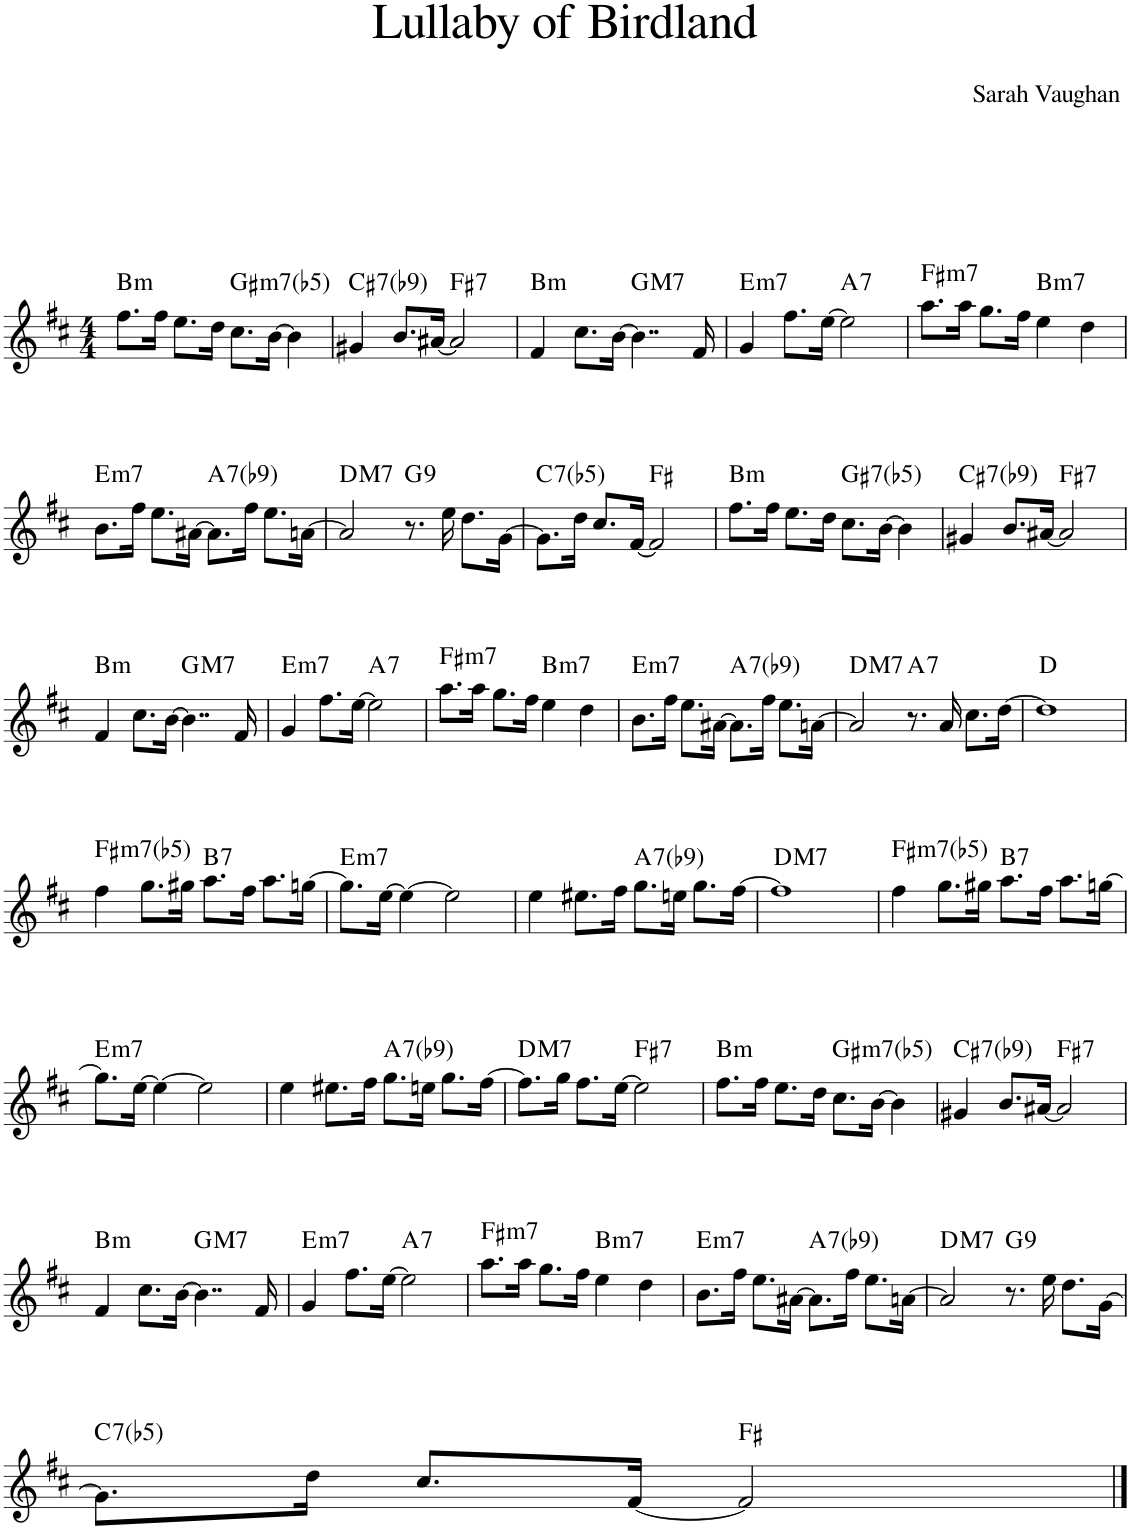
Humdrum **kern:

**kern	**harte
*part1	*part1
*staff1	*
*I"Piano	*
*I'Pno.	*
*clefG2	*
*k[f#c#]	*
*M4/4	*
=1	=1
!	!LO:H:kt=m
8.ff#\L	B:min
16ff#\Jk	.
8.ee\L	.
16dd\Jk	.
!	!LO:H:kt=m7(b5)
8.cc#\L	G#:hdim7
[16b\Jk	.
4b\]	.
=2	=2
!	!LO:H:kt=7
4g#X/	C#:7(b9)
8.b/L	.
[16a#X/Jk	.
!	!LO:H:kt=7
2a#/]	F#:7
=3	=3
!	!LO:H:kt=m
4f#/	B:min
8.cc#\L	.
[16b\Jk	.
!	!LO:H:kt=M7
4..b\]	G:maj7
16f#/	.
=4	=4
!	!LO:H:kt=m7
4g/	E:min7
8.ff#\L	.
[16ee\Jk	.
!	!LO:H:kt=7
2ee\]	A:7
=5	=5
!	!LO:H:kt=m7
8.aa\L	F#:min7
16aa\Jk	.
8.gg\L	.
16ff#\Jk	.
!	!LO:H:kt=m7
4ee\	B:min7
4dd\	.
!!LO:LB:g=z
=6	=6
!	!LO:H:kt=m7
8.b\L	E:min7
16ff#\Jk	.
8.ee\L	.
[16a#X\Jk	.
!	!LO:H:kt=7
8.a#\L]	A:7(b9)
16ff#\Jk	.
8.ee\L	.
[16an\Jk	.
=7	=7
!	!LO:H:kt=M7
2a/]	D:maj7
!	!LO:H:kt=9
8.r	G:9
16ee\	.
8.dd\L	.
[16g\Jk	.
=8	=8
!	!LO:H:kt=7
8.g\L]	C:(3,b5,b7)
16dd\Jk	.
8.cc#/L	.
[16f#/Jk	.
2f#/]	F#:maj
=9	=9
!	!LO:H:kt=m
8.ff#\L	B:min
16ff#\Jk	.
8.ee\L	.
16dd\Jk	.
!	!LO:H:kt=7
8.cc#\L	G#:(3,b5,b7)
[16b\Jk	.
4b\]	.
=10	=10
!	!LO:H:kt=7
4g#X/	C#:7(b9)
8.b/L	.
[16a#X/Jk	.
!	!LO:H:kt=7
2a#/]	F#:7
!!LO:LB:g=z
=11	=11
!	!LO:H:kt=m
4f#/	B:min
8.cc#\L	.
[16b\Jk	.
!	!LO:H:kt=M7
4..b\]	G:maj7
16f#/	.
=12	=12
!	!LO:H:kt=m7
4g/	E:min7
8.ff#\L	.
[16ee\Jk	.
!	!LO:H:kt=7
2ee\]	A:7
=13	=13
!	!LO:H:kt=m7
8.aa\L	F#:min7
16aa\Jk	.
8.gg\L	.
16ff#\Jk	.
!	!LO:H:kt=m7
4ee\	B:min7
4dd\	.
=14	=14
!	!LO:H:kt=m7
8.b\L	E:min7
16ff#\Jk	.
8.ee\L	.
[16a#X\Jk	.
!	!LO:H:kt=7
8.a#\L]	A:7(b9)
16ff#\Jk	.
8.ee\L	.
[16an\Jk	.
=15	=15
!	!LO:H:kt=M7
2a/]	D:maj7
!	!LO:H:kt=7
8.r	A:7
16a/	.
8.cc#\L	.
[16dd\Jk	.
=16	=16
1dd]	D:maj
!!LO:LB:g=z
=17	=17
!	!LO:H:kt=m7(b5)
4ff#\	F#:hdim7
8.gg\L	.
16gg#X\Jk	.
!	!LO:H:kt=7
8.aa\L	B:7
16ff#\Jk	.
8.aa\L	.
[16ggn\Jk	.
=18	=18
!	!LO:H:kt=m7
8.gg\L]	E:min7
[16ee\Jk	.
4ee\_	.
2ee\]	.
=19	=19
4ee\	.
8.ee#X\L	.
16ff#\Jk	.
!	!LO:H:kt=7
8.gg\L	A:7(b9)
16een\Jk	.
8.gg\L	.
[16ff#\Jk	.
=20	=20
!	!LO:H:kt=M7
1ff#]	D:maj7
=21	=21
!	!LO:H:kt=m7(b5)
4ff#\	F#:hdim7
8.gg\L	.
16gg#X\Jk	.
!	!LO:H:kt=7
8.aa\L	B:7
16ff#\Jk	.
8.aa\L	.
[16ggn\Jk	.
!!LO:LB:g=z
=22	=22
!	!LO:H:kt=m7
8.gg\L]	E:min7
[16ee\Jk	.
4ee\_	.
2ee\]	.
=23	=23
4ee\	.
8.ee#X\L	.
16ff#\Jk	.
!	!LO:H:kt=7
8.gg\L	A:7(b9)
16een\Jk	.
8.gg\L	.
[16ff#\Jk	.
=24	=24
!	!LO:H:kt=M7
8.ff#\L]	D:maj7
16gg\Jk	.
8.ff#\L	.
[16ee\Jk	.
!	!LO:H:kt=7
2ee\]	F#:7
=25	=25
!	!LO:H:kt=m
8.ff#\L	B:min
16ff#\Jk	.
8.ee\L	.
16dd\Jk	.
!	!LO:H:kt=m7(b5)
8.cc#\L	G#:hdim7
[16b\Jk	.
4b\]	.
=26	=26
!	!LO:H:kt=7
4g#X/	C#:7(b9)
8.b/L	.
[16a#X/Jk	.
!	!LO:H:kt=7
2a#/]	F#:7
!!LO:LB:g=z
=27	=27
!	!LO:H:kt=m
4f#/	B:min
8.cc#\L	.
[16b\Jk	.
!	!LO:H:kt=M7
4..b\]	G:maj7
16f#/	.
=28	=28
!	!LO:H:kt=m7
4g/	E:min7
8.ff#\L	.
[16ee\Jk	.
!	!LO:H:kt=7
2ee\]	A:7
=29	=29
!	!LO:H:kt=m7
8.aa\L	F#:min7
16aa\Jk	.
8.gg\L	.
16ff#\Jk	.
!	!LO:H:kt=m7
4ee\	B:min7
4dd\	.
=30	=30
!	!LO:H:kt=m7
8.b\L	E:min7
16ff#\Jk	.
8.ee\L	.
[16a#X\Jk	.
!	!LO:H:kt=7
8.a#\L]	A:7(b9)
16ff#\Jk	.
8.ee\L	.
[16an\Jk	.
=31	=31
!	!LO:H:kt=M7
2a/]	D:maj7
!	!LO:H:kt=9
8.r	G:9
16ee\	.
8.dd\L	.
[16g\Jk	.
!!LO:LB:g=z
=32	=32
!	!LO:H:kt=7
8.g\L]	C:(3,b5,b7)
16dd\Jk	.
8.cc#/L	.
[16f#/Jk	.
2f#/]	F#:maj
==	==
*-	*-
